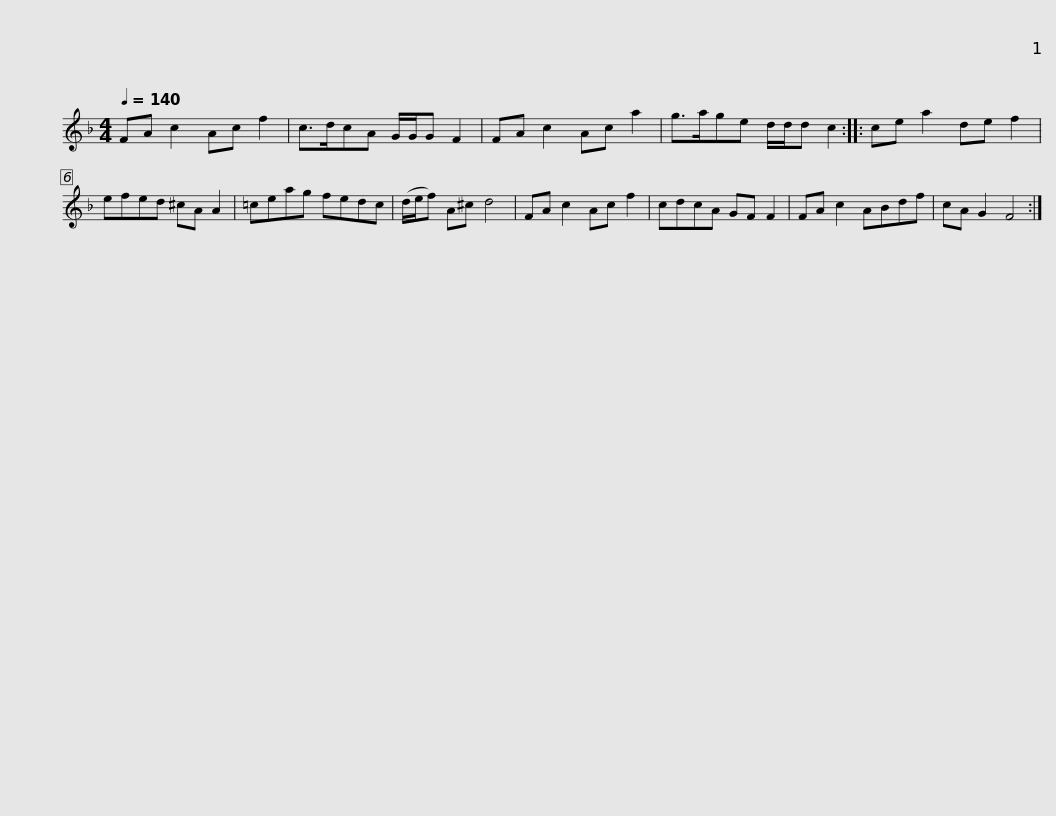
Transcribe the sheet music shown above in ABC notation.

X:1
L:1/8
Q:1/4=140
M:4/4
I:linebreak $
K:F
V:1 treble
V:1
 FA c2 Ac f2 | c>dcA G/G/G F2 | FA c2 Ac a2 | g>age d/d/d c2 :: ce a2 de f2 | %5
 efed ^cA A2 |$ =ceag fedc | (d/e/f) A^c d4 | FA c2 Ac f2 | cdcA GF F2 | %10
 FA c2 ABdf | cA G2 F4 :| %12
